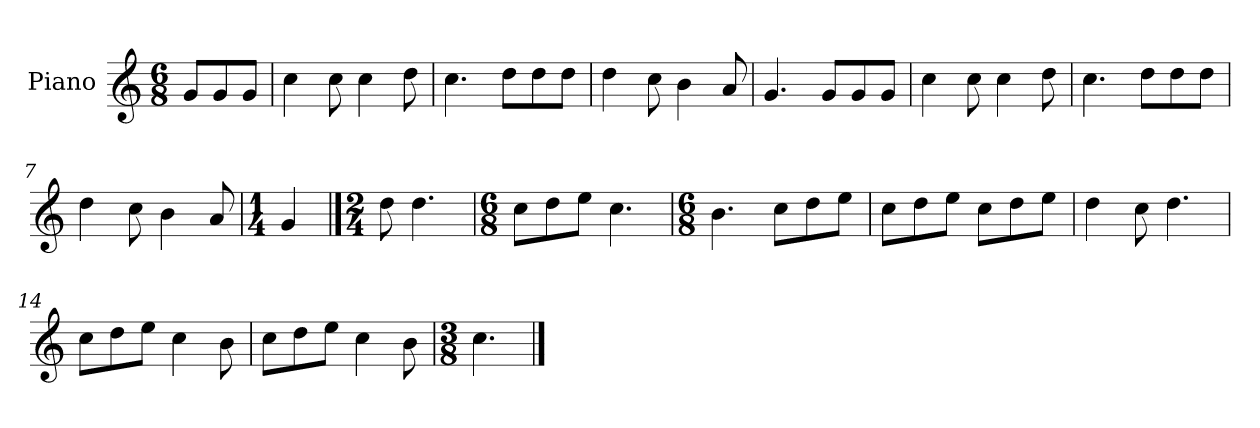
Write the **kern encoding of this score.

**kern
*part1
*staff1
*I"Piano
*I'Pno.
*clefG2
*k[]
*M6/8
=
8g/L
8g/
8g/J
=1
4cc\
8cc\
4cc\
8dd\
=2
4.cc\
8dd\L
8dd\
8dd\J
=3
4dd\
8cc\
4b\
8a/
=4
4.g/
8g/L
8g/
8g/J
=5
4cc\
8cc\
4cc\
8dd\
=6
4.cc\
8dd\L
8dd\
8dd\J
=7
4dd\
8cc\
4b\
8a/
=8
*M1/4
4g/
==9
*M2/4
8dd\
4.dd\
!!LO:LB:g=z
=10
*M6/8
8cc\L
8dd\
8ee\J
4.cc\
=11
*M6/8
4.b\
8cc\L
8dd\
8ee\J
=12
8cc\L
8dd\
8ee\J
8cc\L
8dd\
8ee\J
=13
4dd\
8cc\
4.dd\
=14
8cc\L
8dd\
8ee\J
4cc\
8b\
=15
8cc\L
8dd\
8ee\J
4cc\
8b\
=16
*M3/8
4.cc\
==
*-
